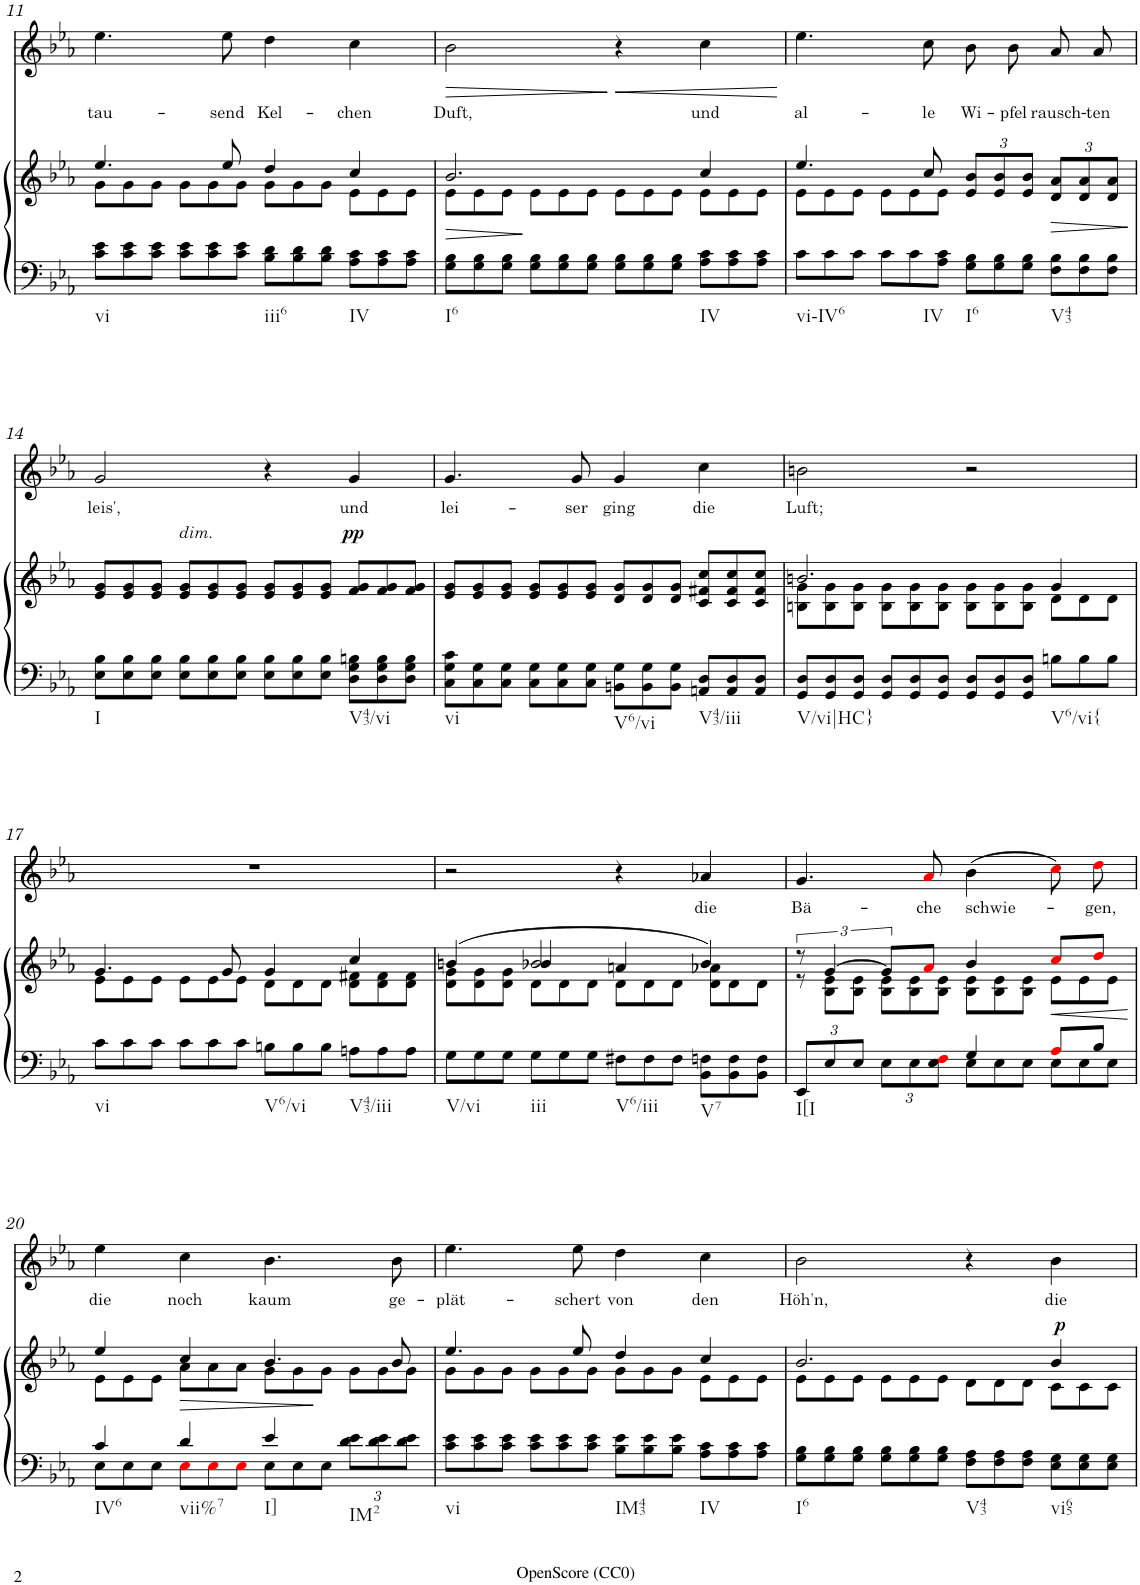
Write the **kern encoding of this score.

**kern	**kern	**dynam	**kern	**text	**dynam
*part2	*part2	*part2	*part1	*part1	*part1
*staff3	*staff2	*staff2/3	*staff1	*staff1	*staff1
*I"Piano	*	*	*I"Voice	*	*
*I'Pno	*	*	*	*	*
!!LO:PB:g=z
*clefF4	*clefG2	*	*clefG2	*	*
*k[b-e-a-]	*k[b-e-a-]	*	*k[b-e-a-]	*	*
*M4/4	*M4/4	*	*M4/4	*	*
*met(c)	*met(c)	*	*met(c)	*	*
=11	=11	=11	=11	=11	=11
*	*^	*	*	*	*
*Xbrackettup	*	*Xbrackettup	*	*	*	*
!LO:TX:b:t=vi	!	!	!	!	!	!
!	!	!	!	!	!LO:LY:b	!
12c\ 12e-\L	4.ee-/	12g\L	.	4.ee-\	tau-	.
12c\ 12e-\	.	12g\	.	.	.	.
12c\ 12e-\J	.	12g\J	.	.	.	.
12c\ 12e-\L	.	12g\L	.	.	.	.
12c\ 12e-\	.	12g\	.	.	.	.
!	!	!	!	!	!LO:LY:b	!
.	8ee-/	.	.	8ee-\	-send	.
12c\ 12e-\J	.	12g\J	.	.	.	.
!LO:TX:b:t=iii6	!	!	!	!	!	!
!	!	!	!	!	!LO:LY:b	!
12B-\ 12d\L	4dd/	12g\L	.	4dd\	Kel-	.
12B-\ 12d\	.	12g\	.	.	.	.
12B-\ 12d\J	.	12g\J	.	.	.	.
!LO:TX:b:t=IV	!	!	!	!	!	!
!	!	!	!	!	!LO:LY:b	!
12A-\ 12c\L	4cc/	12e-\L	.	4cc\	-chen	.
12A-\ 12c\	.	12e-\	.	.	.	.
12A-\ 12c\J	.	12e-\J	.	.	.	.
=12	=12	=12	=12	=12	=12	=12
!LO:TX:b:t=I6	!	!	!	!	!	!
!	!	!	!LO:HP:b	!	!LO:LY:b	!LO:HP:b
12G\ 12B-\L	2.b-/	12e-\L	>	2b-\	Duft,	>
12G\ 12B-\	.	12e-\	.	.	.	.
12G\ 12B-\J	.	12e-\J	.	.	.	.
12G\ 12B-\L	.	12e-\L	]	.	.	.
12G\ 12B-\	.	12e-\	.	.	.	.
12G\ 12B-\J	.	12e-\J	.	.	.	.
!	!	!	!	!	!	!LO:HP:n=1:b
12G\ 12B-\L	.	12e-\L	.	4r	.	] <
12G\ 12B-\	.	12e-\	.	.	.	.
12G\ 12B-\J	.	12e-\J	.	.	.	.
!LO:TX:b:t=IV	!	!	!	!	!	!
!	!	!	!	!	!LO:LY:b	!
12A-\ 12c\L	4cc/	12e-\L	.	4cc\	und	.
12A-\ 12c\	.	12e-\	.	.	.	.
12A-\ 12c\J	.	12e-\J	.	.	.	.
*	*v	*v	*	*	*	*
.	.	.	.	.	[
=13	=13	=13	=13	=13	=13
*	*^	*	*	*	*
!LO:TX:b:t=vi-IV6	!	!	!	!	!	!
!	!	!	!	!	!LO:LY:b	!
12c\L	4.ee-/	12e-\L	.	4.ee-\	al-	.
12c\	.	12e-\	.	.	.	.
12c\J	.	12e-\J	.	.	.	.
12c\L	.	12e-\L	.	.	.	.
!LO:TX:b:t=IV	!	!	!	!	!	!
12c\	.	12e-\	.	.	.	.
!	!	!	!	!	!LO:LY:b	!
.	8cc/	.	.	8cc\	-le	.
12A-\ 12c\J	.	12e-\J	.	.	.	.
!LO:TX:b:t=I6	!	!	!	!	!	!
!	!	!	!	!	!LO:LY:b	!
12G\ 12B-\L	12e-/ 12b-/L	2ryy	.	8b-\L	Wi-	.
12G\ 12B-\	12e-/ 12b-/	.	.	.	.	.
!	!	!	!	!	!LO:LY:b	!
.	.	.	.	8b-\J	-pfel	.
12G\ 12B-\J	12e-/ 12b-/J	.	.	.	.	.
!LO:TX:b:t=V43	!	!	!	!	!	!
!	!	!	!LO:HP:b	!	!LO:LY:b	!
12F\ 12B-\L	12d/ 12a-/L	.	>	8a-/L	rausch-	.
12F\ 12B-\	12d/ 12a-/	.	.	.	.	.
!	!	!	!	!	!LO:LY:b	!
.	.	.	.	8a-/J	-ten	.
12F\ 12B-\J	12d/ 12a-/J	.	.	.	.	.
*	*v	*v	*	*	*	*
.	.	]	.	.	.
!!LO:LB:g=z
=14	=14	=14	=14	=14	=14
!LO:TX:b:t=I	!	!	!	!	!
!	!	!	!	!LO:LY:b	!
12E-\ 12B-\L	12e-/ 12g/L	.	2g/	leis',	.
12E-\ 12B-\	12e-/ 12g/	.	.	.	.
12E-\ 12B-\J	12e-/ 12g/J	.	.	.	.
!	!LO:TX:a:i:t=dim.	!	!	!	!
12E-\ 12B-\L	12e-/ 12g/L	.	.	.	.
12E-\ 12B-\	12e-/ 12g/	.	.	.	.
12E-\ 12B-\J	12e-/ 12g/J	.	.	.	.
12E-\ 12B-\L	12e-/ 12g/L	.	4r	.	.
12E-\ 12B-\	12e-/ 12g/	.	.	.	.
12E-\ 12B-\J	12e-/ 12g/J	.	.	.	.
!LO:TX:b:t=V43/vi	!	!	!	!	!
!	!	!LO:DY:a	!	!LO:LY:b	!
12D\ 12G\ 12Bn\L	12f/ 12g/L	pp	4g/	und	.
12D\ 12G\ 12B\	12f/ 12g/	.	.	.	.
12D\ 12G\ 12B\J	12f/ 12g/J	.	.	.	.
=15	=15	=15	=15	=15	=15
!LO:TX:b:t=vi	!	!	!	!	!
!	!	!	!	!LO:LY:b	!
12C\ 12G\ 12c\L	12e-/ 12g/L	.	4.g/	lei-	.
12C\ 12G\	12e-/ 12g/	.	.	.	.
12C\ 12G\J	12e-/ 12g/J	.	.	.	.
12C\ 12G\L	12e-/ 12g/L	.	.	.	.
12C\ 12G\	12e-/ 12g/	.	.	.	.
!	!	!	!	!LO:LY:b	!
.	.	.	8g/	-ser	.
12C\ 12G\J	12e-/ 12g/J	.	.	.	.
!LO:TX:b:t=V6/vi	!	!	!	!	!
!	!	!	!	!LO:LY:b	!
12BBn\ 12G\L	12d/ 12g/L	.	4g/	ging	.
12BB\ 12G\	12d/ 12g/	.	.	.	.
12BB\ 12G\J	12d/ 12g/J	.	.	.	.
!LO:TX:b:t=V43/iii	!	!	!	!	!
!	!	!	!	!LO:LY:b	!
12AAn/ 12D/L	12c/ 12f#X/ 12cc/L	.	4cc\	die	.
12AA/ 12D/	12c/ 12f#/ 12cc/	.	.	.	.
12AA/ 12D/J	12c/ 12f#/ 12cc/J	.	.	.	.
=16	=16	=16	=16	=16	=16
*	*^	*	*	*	*
!LO:TX:b:t=V/vi|HC}	!	!	!	!	!	!
!	!	!	!	!	!LO:LY:b	!
12GG/ 12D/L	2.bn/	12Bn\ 12g\L	.	2bn\	Luft;	.
12GG/ 12D/	.	12B\ 12g\	.	.	.	.
12GG/ 12D/J	.	12B\ 12g\J	.	.	.	.
12GG/ 12D/L	.	12B\ 12g\L	.	.	.	.
12GG/ 12D/	.	12B\ 12g\	.	.	.	.
12GG/ 12D/J	.	12B\ 12g\J	.	.	.	.
12GG/ 12D/L	.	12B\ 12g\L	.	2r	.	.
12GG/ 12D/	.	12B\ 12g\	.	.	.	.
12GG/ 12D/J	.	12B\ 12g\J	.	.	.	.
!LO:TX:b:t=V6/vi{	!	!	!	!	!	!
12Bn\L	4g/	12d\L	.	.	.	.
12B\	.	12d\	.	.	.	.
12B\J	.	12d\J	.	.	.	.
!!LO:LB:g=z
=17	=17	=17	=17	=17	=17	=17
!LO:TX:b:t=vi	!	!	!	!	!	!
12c\L	4.g/	12e-\L	.	1r	.	.
12c\	.	12e-\	.	.	.	.
12c\J	.	12e-\J	.	.	.	.
12c\L	.	12e-\L	.	.	.	.
12c\	.	12e-\	.	.	.	.
.	8g/	.	.	.	.	.
12c\J	.	12e-\J	.	.	.	.
!LO:TX:b:t=V6/vi	!	!	!	!	!	!
12Bn\L	4g/	12d\L	.	.	.	.
12B\	.	12d\	.	.	.	.
12B\J	.	12d\J	.	.	.	.
!LO:TX:b:t=V43/iii	!	!	!	!	!	!
12An\L	4cc/	12d\ 12f#X\L	.	.	.	.
12A\	.	12d\ 12f#\	.	.	.	.
12A\J	.	12d\ 12f#\J	.	.	.	.
=18	=18	=18	=18	=18	=18	=18
*	*	*^	*	*	*	*
!LO:TX:b:t=V/vi	!	!	!	!	!	!	!
12G\L	(4bn/	12d\ 12g\L	4ryy	.	2r	.	.
12G\	.	12d\ 12g\	.	.	.	.	.
12G\J	.	12d\ 12g\J	.	.	.	.	.
!LO:TX:b:t=iii	!	!	!	!	!	!	!
12G\L	4b-X/	12d\L	2b-/	.	.	.	.
12G\	.	12d\	.	.	.	.	.
12G\J	.	12d\J	.	.	.	.	.
!LO:TX:b:t=V6/iii	!	!	!	!	!	!	!
12F#X\L	4an/	12d\L	.	.	4r	.	.
12F#\	.	12d\	.	.	.	.	.
12F#\J	.	12d\J	.	.	.	.	.
!LO:TX:b:t=V7	!	!	!	!	!	!	!
!	!	!	!	!	!	!LO:LY:b	!
12BB-\ 12Fn\L	4b-/)	12d\ 12a-X\L	4ryy	.	4a-X/	die	.
12BB-\ 12F\	.	12d\	.	.	.	.	.
12BB-\ 12F\J	.	12d\J	.	.	.	.	.
*	*v	*v	*v	*	*	*	*
=19	=19	=19	=19	=19	=19
*^	*	*	*	*	*
*	*	*brackettup	*	*	*	*
*	*	*^	*	*	*	*
!LO:TX:b:t=I[I	!	!	!	!	!	!	!
!	!	!	!	!	!	!LO:LY:b	!
12EE-/L	2ryy	12r	12r	.	4.g/	Bä-	.
12E-/	.	[6g/	12B-\ 12e-\L	.	.	.	.
12E-/J	.	.	12B-\ 12e-\J	.	.	.	.
*	*	*	*Xbrackettup	*	*	*	*
12E-\L	.	8g/L]	12B-\ 12e-\L	.	.	.	.
12E-\	.	.	12B-\ 12e-\	.	.	.	.
!	!	!	!	!	!	!LO:LY:b	!
.	.	8a-i/J	.	.	8a-i/	-che	.
12E-\ 12Fi\J	.	.	12B-\ 12e-\J	.	.	.	.
!	!	!	!	!	!	!LO:LY:b	!
4G/	12E-\L	4b-/	12B-\ 12e-\L	.	(4b-\	schwie-	.
.	12E-\	.	12B-\ 12e-\	.	.	.	.
.	12E-\J	.	12B-\ 12e-\J	.	.	.	.
!	!	!	!	!LO:HP:b	!	!	!
8A-i/L	12E-\L	8cci/L	12e-\L	<	8cci\L)	.	.
.	12E-\	.	12e-\	.	.	.	.
!	!	!	!	!	!	!LO:LY:b	!
8B-/J	.	8ddi/J	.	.	8ddi\J	-gen,	.
.	12E-\J	.	12e-\J	.	.	.	.
*v	*v	*	*	*	*	*	*
*	*v	*v	*	*	*	*
.	.	[	.	.	.
!!LO:LB:g=z
=20	=20	=20	=20	=20	=20
*^	*^	*	*	*	*
!LO:TX:b:t=IV6	!	!	!	!	!	!	!
!	!	!	!	!	!	!LO:LY:b	!
4c/	12E-\L	4ee-/	12e-\L	.	4ee-\	die	.
.	12E-\	.	12e-\	.	.	.	.
.	12E-\J	.	12e-\J	.	.	.	.
!LO:TX:b:t=vii%7	!	!	!	!	!	!	!
!	!	!	!	!LO:HP:b	!	!LO:LY:b	!
4d/	12E-i\L	4cc/	12a-\L	>	4cc\	noch	.
.	12E-i\	.	12a-\	.	.	.	.
.	12E-i\J	.	12a-\J	.	.	.	.
!LO:TX:b:t=I]	!	!	!	!	!	!	!
!	!	!	!	!	!	!LO:LY:b	!
4e-/	12E-\L	4.b-/	12g\L	.	4.b-\	kaum	.
.	12E-\	.	12g\	.	.	.	.
.	12E-\J	.	12g\J	]	.	.	.
!LO:TX:b:t=IM2	!	!	!	!	!	!	!
12d\ 12e-\L	4ryy	.	12g\L	.	.	.	.
12d\ 12e-\	.	.	12g\	.	.	.	.
!	!	!	!	!	!	!LO:LY:b	!
.	.	8b-/	.	.	8b-\	ge-	.
12d\ 12e-\J	.	.	12g\J	.	.	.	.
*v	*v	*	*	*	*	*	*
=21	=21	=21	=21	=21	=21	=21
!LO:TX:b:t=vi	!	!	!	!	!	!
!	!	!	!	!	!LO:LY:b	!
12c\ 12e-\L	4.ee-/	12g\L	.	4.ee-\	-plät-	.
12c\ 12e-\	.	12g\	.	.	.	.
12c\ 12e-\J	.	12g\J	.	.	.	.
12c\ 12e-\L	.	12g\L	.	.	.	.
12c\ 12e-\	.	12g\	.	.	.	.
!	!	!	!	!	!LO:LY:b	!
.	8ee-/	.	.	8ee-\	-schert	.
12c\ 12e-\J	.	12g\J	.	.	.	.
!LO:TX:b:t=IM43	!	!	!	!	!	!
!	!	!	!	!	!LO:LY:b	!
12B-\ 12e-\L	4dd/	12g\L	.	4dd\	von	.
12B-\ 12e-\	.	12g\	.	.	.	.
12B-\ 12e-\J	.	12g\J	.	.	.	.
!LO:TX:b:t=IV	!	!	!	!	!	!
!	!	!	!	!	!LO:LY:b	!
12A-\ 12c\L	4cc/	12e-\L	.	4cc\	den	.
12A-\ 12c\	.	12e-\	.	.	.	.
12A-\ 12c\J	.	12e-\J	.	.	.	.
=22	=22	=22	=22	=22	=22	=22
!LO:TX:b:t=I6	!	!	!	!	!	!
!	!	!	!	!	!LO:LY:b	!
12G\ 12B-\L	2.b-/	12e-\L	.	2b-\	Höh'n,	.
12G\ 12B-\	.	12e-\	.	.	.	.
12G\ 12B-\J	.	12e-\J	.	.	.	.
12G\ 12B-\L	.	12e-\L	.	.	.	.
12G\ 12B-\	.	12e-\	.	.	.	.
12G\ 12B-\J	.	12e-\J	.	.	.	.
!LO:TX:b:t=V43	!	!	!	!	!	!
12F\ 12A-\L	.	12d\L	.	4r	.	.
12F\ 12A-\	.	12d\	.	.	.	.
12F\ 12A-\J	.	12d\J	.	.	.	.
!LO:TX:b:t=vi65	!	!	!	!	!	!
!	!	!	!LO:DY:a	!	!LO:LY:b	!
12E-\ 12G\L	4b-/	12c\L	p	4b-\	die	.
12E-\ 12G\	.	12c\	.	.	.	.
12E-\ 12G\J	.	12c\J	.	.	.	.
*	*v	*v	*	*	*	*
=	=	=	=	=	=
*-	*-	*-	*-	*-	*-
